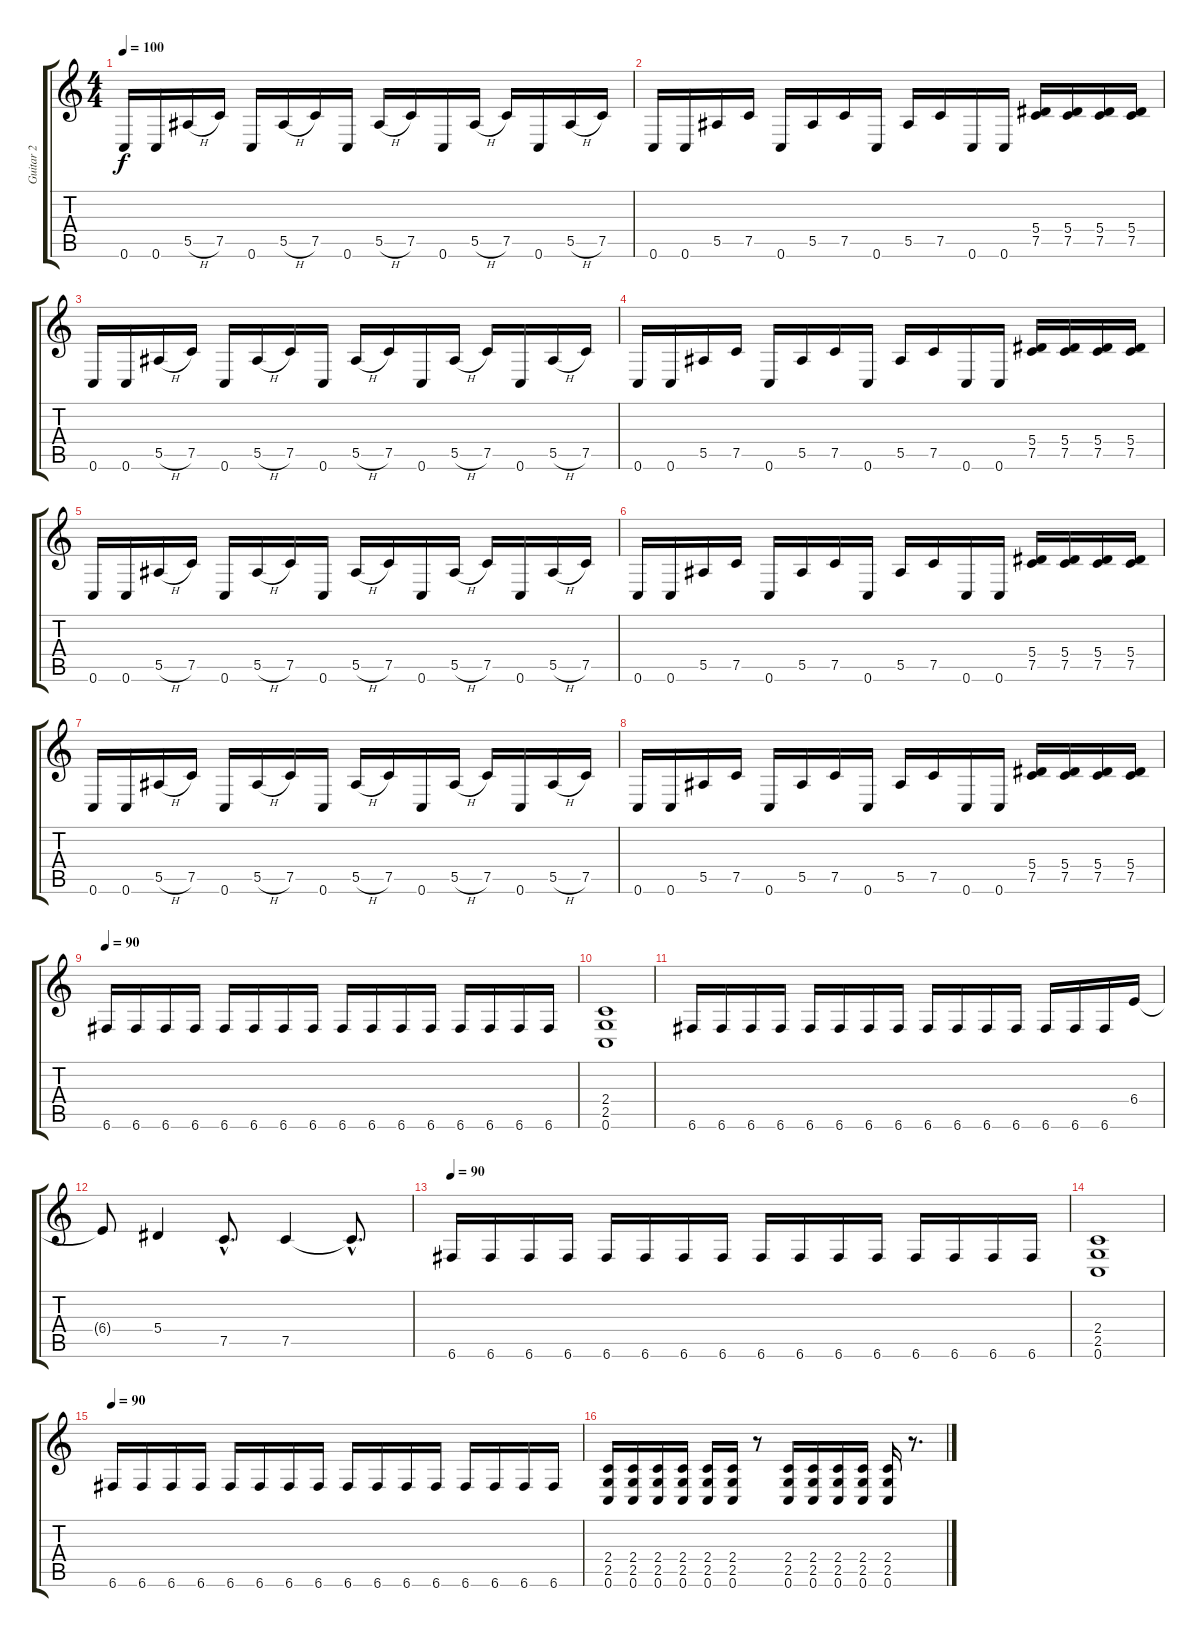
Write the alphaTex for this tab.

\track ("Guitar 2" "Guitar 2") {instrument overdrivenguitar}
\staff {score tabs}
\tuning (C4 G3 Eb3 Bb2 F2 C2) {hide}
\ts (4 4)
\tempo 100
\tempo 140
\tempo 100
\clef g2
\ks c
0.6.16{dy f instrument overdrivenguitar} 0.6.16 5.5{h}.16 7.5.16 0.6.16 5.5{h}.16 7.5.16 0.6.16 5.5{h}.16 7.5.16 0.6.16 5.5{h}.16 7.5.16 0.6.16 5.5{h}.16 7.5.16 |
0.6.16 0.6.16 5.5.16 7.5.16 0.6.16 5.5.16 7.5.16 0.6.16 5.5.16 7.5.16 0.6.16 0.6.16 (5.4 7.5).16 (5.4 7.5).16 (5.4 7.5).16 (5.4 7.5).16 |
0.6.16 0.6.16 5.5{h}.16 7.5.16 0.6.16 5.5{h}.16 7.5.16 0.6.16 5.5{h}.16 7.5.16 0.6.16 5.5{h}.16 7.5.16 0.6.16 5.5{h}.16 7.5.16 |
0.6.16 0.6.16 5.5.16 7.5.16 0.6.16 5.5.16 7.5.16 0.6.16 5.5.16 7.5.16 0.6.16 0.6.16 (5.4 7.5).16 (5.4 7.5).16 (5.4 7.5).16 (5.4 7.5).16 |
0.6.16 0.6.16 5.5{h}.16 7.5.16 0.6.16 5.5{h}.16 7.5.16 0.6.16 5.5{h}.16 7.5.16 0.6.16 5.5{h}.16 7.5.16 0.6.16 5.5{h}.16 7.5.16 |
0.6.16 0.6.16 5.5.16 7.5.16 0.6.16 5.5.16 7.5.16 0.6.16 5.5.16 7.5.16 0.6.16 0.6.16 (5.4 7.5).16 (5.4 7.5).16 (5.4 7.5).16 (5.4 7.5).16 |
0.6.16 0.6.16 5.5{h}.16 7.5.16 0.6.16 5.5{h}.16 7.5.16 0.6.16 5.5{h}.16 7.5.16 0.6.16 5.5{h}.16 7.5.16 0.6.16 5.5{h}.16 7.5.16 |
0.6.16 0.6.16 5.5.16 7.5.16 0.6.16 5.5.16 7.5.16 0.6.16 5.5.16 7.5.16 0.6.16 0.6.16 (5.4 7.5).16 (5.4 7.5).16 (5.4 7.5).16 (5.4 7.5).16 |
\tempo 90
6.6.16 6.6.16 6.6.16 6.6.16 6.6.16 6.6.16 6.6.16 6.6.16 6.6.16 6.6.16 6.6.16 6.6.16 6.6.16 6.6.16 6.6.16 6.6.16 |
(2.4 2.5 0.6).1 |
6.6.16 6.6.16 6.6.16 6.6.16 6.6.16 6.6.16 6.6.16 6.6.16 6.6.16 6.6.16 6.6.16 6.6.16 6.6.16 6.6.16 6.6.16 6.4.16 |
6.4{t}.8 5.4.4 7.5{hac}.8{d} 7.5.4 7.5{hac t}.8{d} |
\tempo 90
6.6.16 6.6.16 6.6.16 6.6.16 6.6.16 6.6.16 6.6.16 6.6.16 6.6.16 6.6.16 6.6.16 6.6.16 6.6.16 6.6.16 6.6.16 6.6.16 |
(2.4 2.5 0.6).1 |
\tempo 90
6.6.16 6.6.16 6.6.16 6.6.16 6.6.16 6.6.16 6.6.16 6.6.16 6.6.16 6.6.16 6.6.16 6.6.16 6.6.16 6.6.16 6.6.16 6.6.16 |
(2.4 2.5 0.6).16 (2.4 2.5 0.6).16 (2.4 2.5 0.6).16 (2.4 2.5 0.6).16 (2.4 2.5 0.6).16 (2.4 2.5 0.6).16 r.8 (2.4 2.5 0.6).16 (2.4 2.5 0.6).16 (2.4 2.5 0.6).16 (2.4 2.5 0.6).16 (2.4 2.5 0.6).16 r.8{d}
